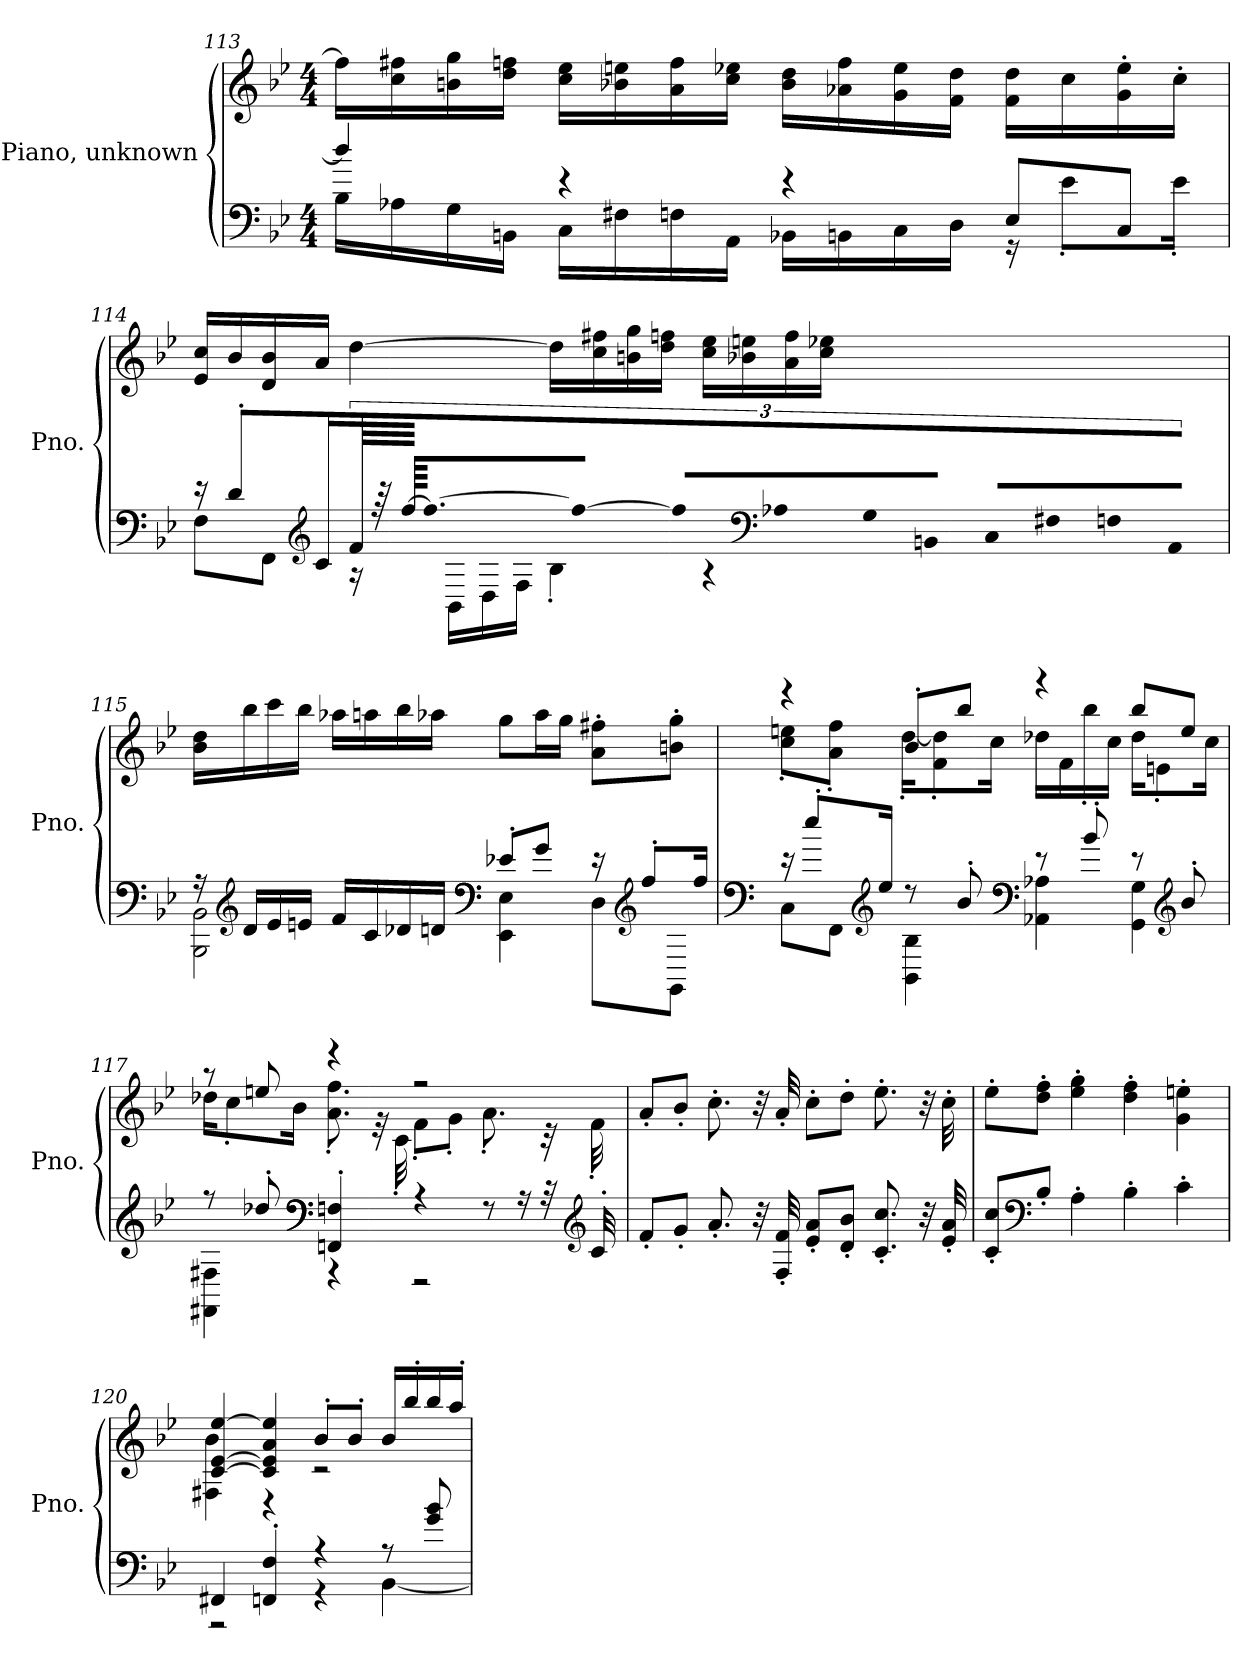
**kern	**kern
*part1	*part1
*staff2	*staff1
*I"Piano, unknown	*
*I'Pno.	*
*clefF4	*clefG2
*k[b-e-]	*k[b-e-]
*M4/4	*M4/4
=113	=113
*^	*
4dd/]	16B-\LL	16ff\LL]
.	16A-X\	16cc\ 16ff#X\
.	16G\	16bn\ 16gg\
.	16BBn\JJ	16dd\ 16ffn\JJ
4r	16C\LL	16cc\ 16ee-\LL
.	16F#X\	16b-X\ 16een\
.	16Fn\	16a\ 16ff\
.	16AA\JJ	16cc\ 16ee-X\JJ
4r	16BB-X\LL	16b-\ 16dd\LL
.	16BBn\	16a-X\ 16ff\
.	16C\	16g\ 16ee-\
.	16D\JJ	16f\ 16dd\JJ
8E-/L	16r	16f\ 16dd\LL
.	8e-'\L	16cc\
8C/J	.	16g\' 16ee-\'
.	16e-'\Jk	16cc'\JJ
!!LO:LB:g=z
=114	=114	=114
16r	8F\L	16e-/ 16cc/LL
8d'/L	.	16b-/
.	8FF\J	16d/ 16b-/
*clefG2	*	*
16c/L	.	16a/JJ
96f/JJkk	16r	[4dd\
96r	.	.
[96ff/KKLL	.	.
16.ff/J_	.	.
.	16BB-\LL	.
8ff/J_	16D\	.
.	16F\JJ	.
16ff/LL]	4B-'\	16dd\LL]
*clefF4	*	*
16A-X/	.	16cc\ 16ff#X\
16G/	.	16bn\ 16gg\
16BBn/JJ	.	16dd\ 16ffn\JJ
16C/LL	4r	16cc\ 16ee-\LL
16F#X/	.	16b-X\ 16een\
16Fn/	.	16a\ 16ff\
16AA/JJ	.	16cc\ 16ee-X\JJ
!!LO:PB:g=z
=115	=115	=115
16r	2BBB-\ 2BB-\	16b-\ 16dd\LL
*clefG2	*	*
16d/LL	.	16bb-\
16e-/	.	16ccc\
16en/JJ	.	16bb-\JJ
16f/LL	.	16aa-X\LL
16c/	.	16aan\
16d-X/	.	16bb-\
16dn/JJ	.	16aa-X\JJ
*clefF4	*	*
8e-X'/L	4EE-\ 4E-\	8gg\L
8g/J	.	16aa-\L
.	.	16gg\JJ
16r	8D\L	8a\' 8ff#X\'L
*clefG2	*	*
8ff'/L	.	.
.	8GG\J	8bn\' 8gg\'J
16ff/Jk	.	.
!!LO:LB:g=z
=116	=116	=116
*clefF4	*	*
*	*	*^
16r	8C\L	4r	8cc\' 8een\'L
8ee-'/L	.	.	.
.	8FF\J	.	8a\' 8ff\'J
*clefG2	*	*	*
16ee-/Jk	.	.	.
8r	4BB-\ 4B-\	8b-'/L	[16dd'\KL
.	.	.	8f\' 8dd\]'
8b-'/	.	8bb-/J	.
.	.	.	16cc\Jk
*clefF4	*	*	*
8r	4AA-X\ 4A-X\	4r	16dd-X\LL
.	.	.	16f\
8b-'/	.	.	16bb-'\
.	.	.	16cc\JJ
8r	4GG\ 4G\	8bb-/L	16dd-\KL
.	.	.	8en'\
*clefG2	*	*	*
8b-'/	.	8ee/J	.
.	.	.	16cc\Jk
=117	=117	=117	=117
8r	4FF#X\ 4F#X\	8r	16dd-X\KL
.	.	.	8cc'\
8dd-X'/	.	8een/	.
.	.	.	16b-\Jk
*clefF4	*	*	*
4FFn/' 4Fn/'	4r	4r	8.a\' 8.ff\'
.	.	.	32r
.	.	.	32c'\
4r	2r	2r	8f'\L
.	.	.	8g'\J
8r	.	.	8.a'\
16r	.	.	.
32r	.	.	32r
*clefG2	*	*	*
32c'/	.	.	32f'\
*v	*v	*	*
*	*v	*v
!!LO:LB:g=z
=118	=118
8f'/L	8a'/L
8g'/J	8b-'/J
8.a'/	8.cc'\
32r	32r
32F/' 32f/'	32a'/
8e-/' 8a/'L	8cc'\L
8d/' 8b-/'J	8dd'\J
8.c/' 8.cc/'	8.ee-'\
32r	32r
32e-/' 32a/'	32cc'\
=119	=119
8c/' 8cc/'L	8ee-'\L
*clefF4	*
8B-'/J	8dd\' 8ff\'J
4A'\	4ee-\' 4gg\'
4B-'\	4dd\' 4ff\'
4c'\	4g\' 4een\'
=120	=120
*^	*^
4FF#X/	2r	[4c/ [4e-/ [4ee-/	4F#X\ 4b-\
4FFn/' 4F/'	.	4c/] 4e-/] 4a/ 4ee-/]	4r
4r	4r	8b-'/L	2r
.	.	8b-'/J	.
8r	[4BB-\	16b-/LL	.
.	.	16bb-'/	.
8g/ 8b-/	.	16bb-/	.
.	.	16aa'/JJ	.
*v	*v	*	*
*	*v	*v
=	=
*-	*-
